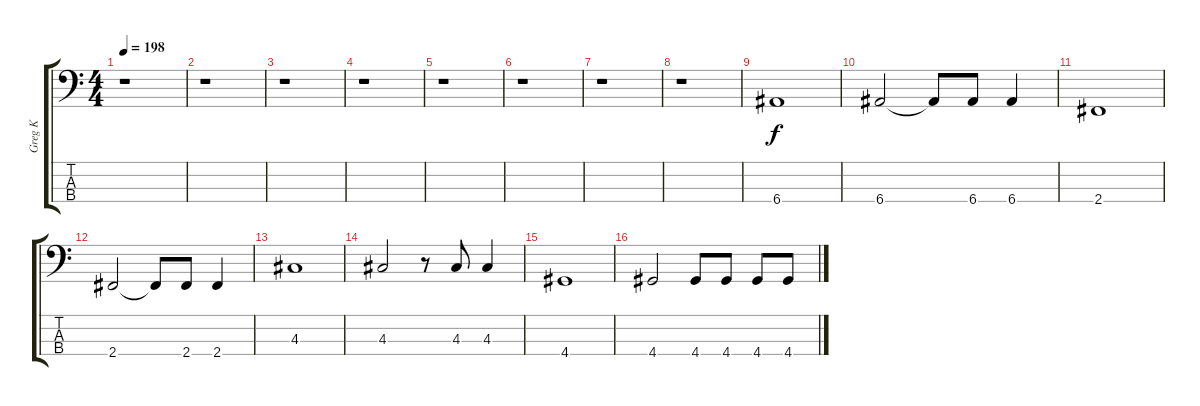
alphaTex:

\track ("Greg K" "Greg K") {instrument electricbasspick}
\staff {score tabs}
\tuning (G2 D2 A1 E1) {hide}
\ts (4 4)
\tempo 198
\clef f4
\ks c
r.1{dy f instrument electricbasspick} |
r.1 |
r.1 |
r.1 |
r.1 |
r.1 |
r.1 |
r.1 |
6.4.1 |
6.4.2 6.4{t}.8 6.4.8 6.4.4 |
2.4.1 |
2.4.2 2.4{t}.8 2.4.8 2.4.4 |
4.3.1 |
4.3.2 r.8 4.3.8 4.3.4 |
4.4.1 |
4.4.2 4.4.8 4.4.8 4.4.8 4.4.8
